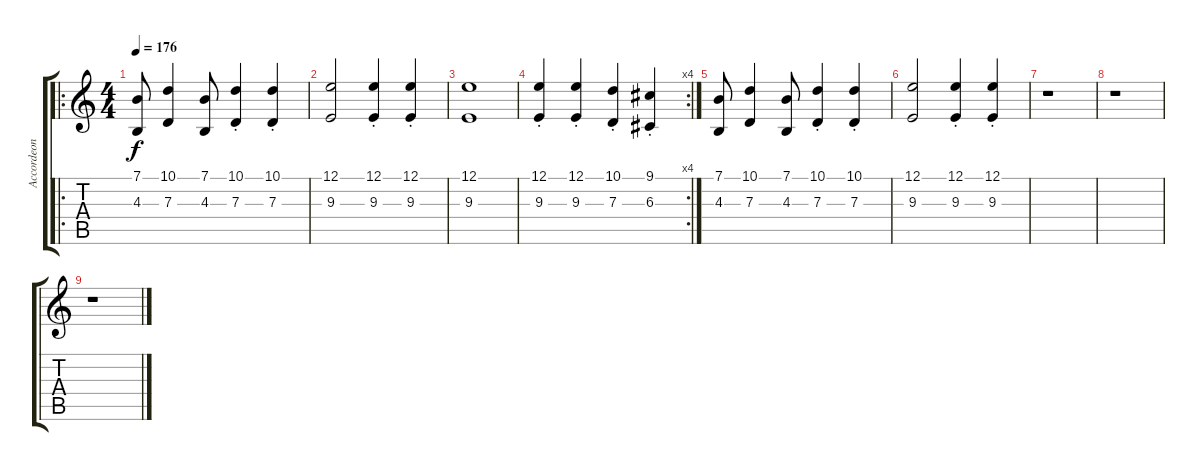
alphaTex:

\track ("Accordeon" "Accordeon") {instrument tangoaccordion}
\staff {score tabs}
\tuning (E4 B3 G3 D3 A2 E2) {hide}
\ro
\ts (4 4)
\tempo 176
\clef g2
\ks c
(7.1 4.3).8{dy f} (10.1 7.3).4 (7.1 4.3).8 (10.1{st} 7.3{st}).4 (10.1{st} 7.3{st}).4 |
(12.1 9.3).2 (12.1{st} 9.3{st}).4 (12.1{st} 9.3{st}).4 |
(12.1 9.3).1 |
\rc 4
(12.1{st} 9.3{st}).4 (12.1{st} 9.3{st}).4 (10.1{st} 7.3{st}).4 (9.1{st} 6.3{st}).4 |
(7.1 4.3).8 (10.1 7.3).4 (7.1 4.3).8 (10.1{st} 7.3{st}).4 (10.1{st} 7.3{st}).4 |
(12.1 9.3).2 (12.1{st} 9.3{st}).4 (12.1{st} 9.3{st}).4 |
r.1 |
r.1 |
r.1
